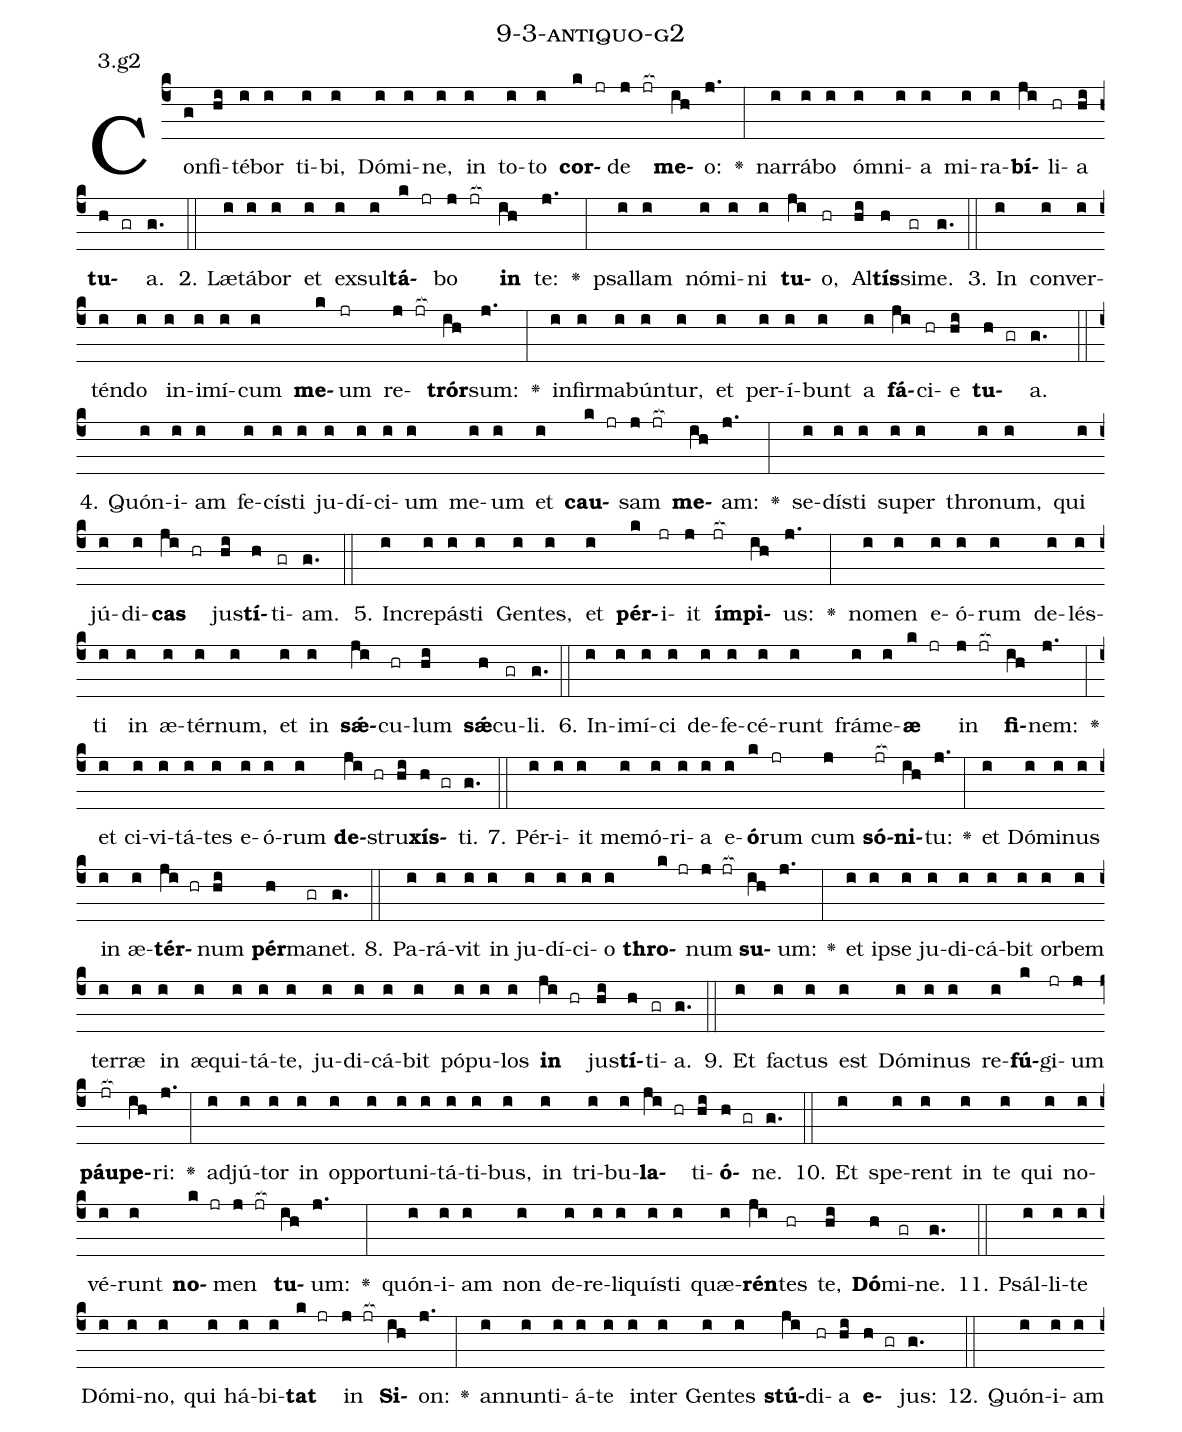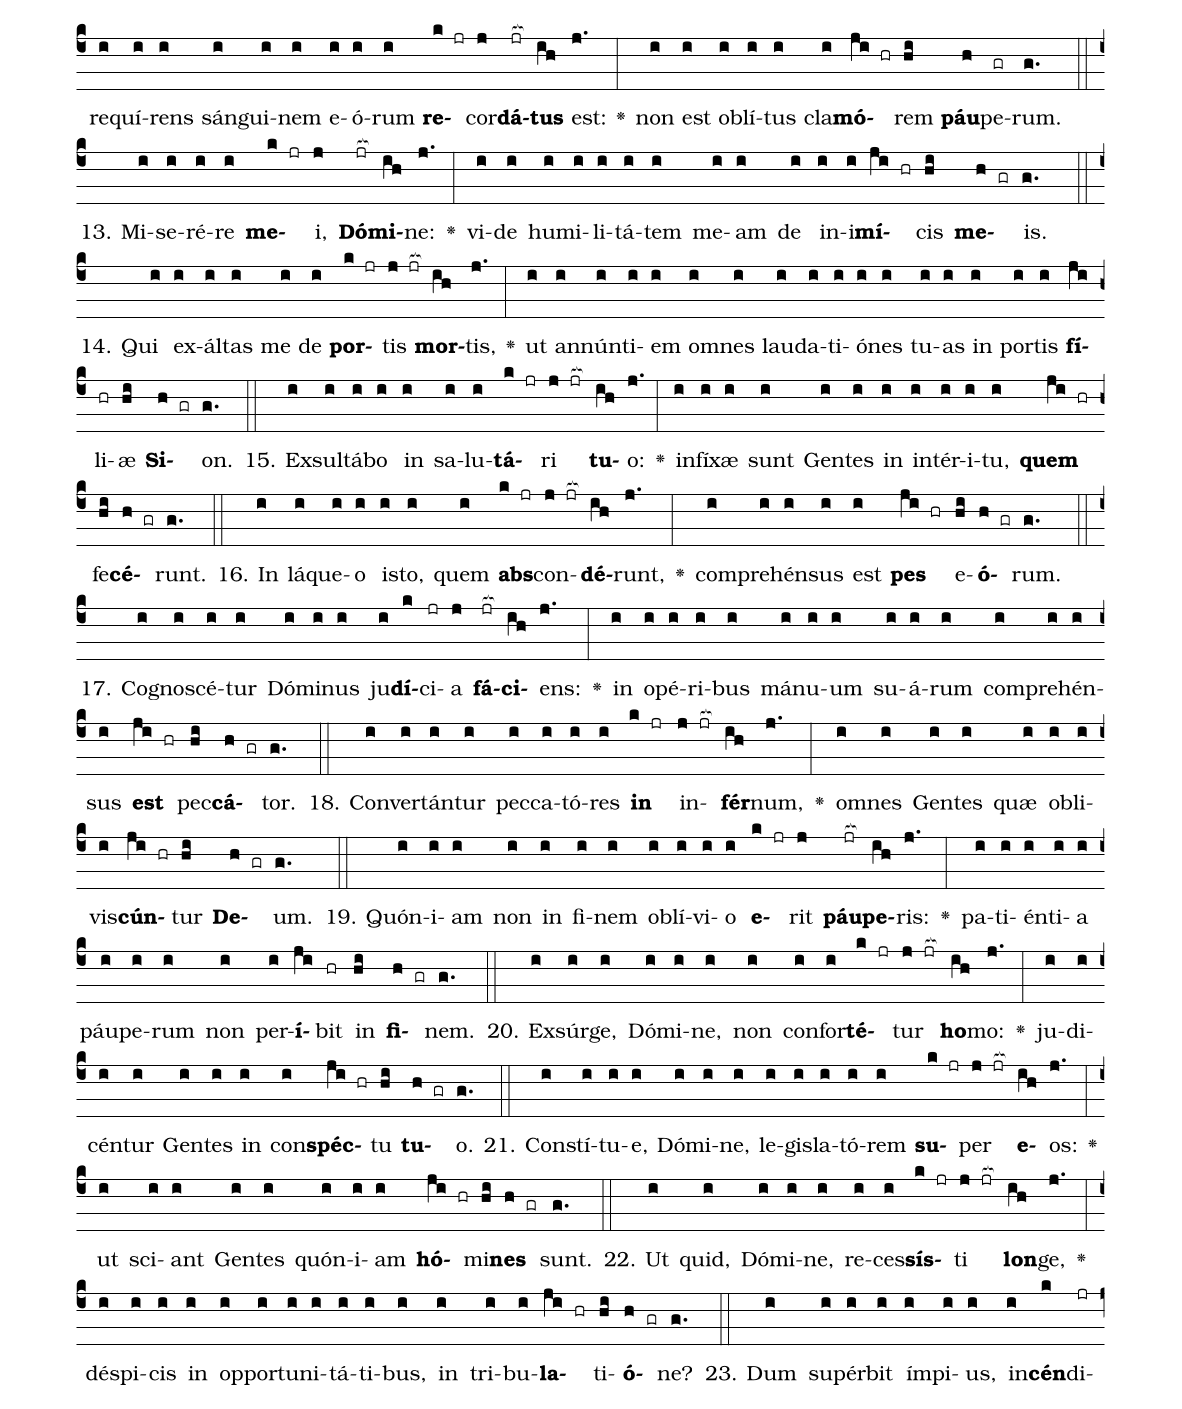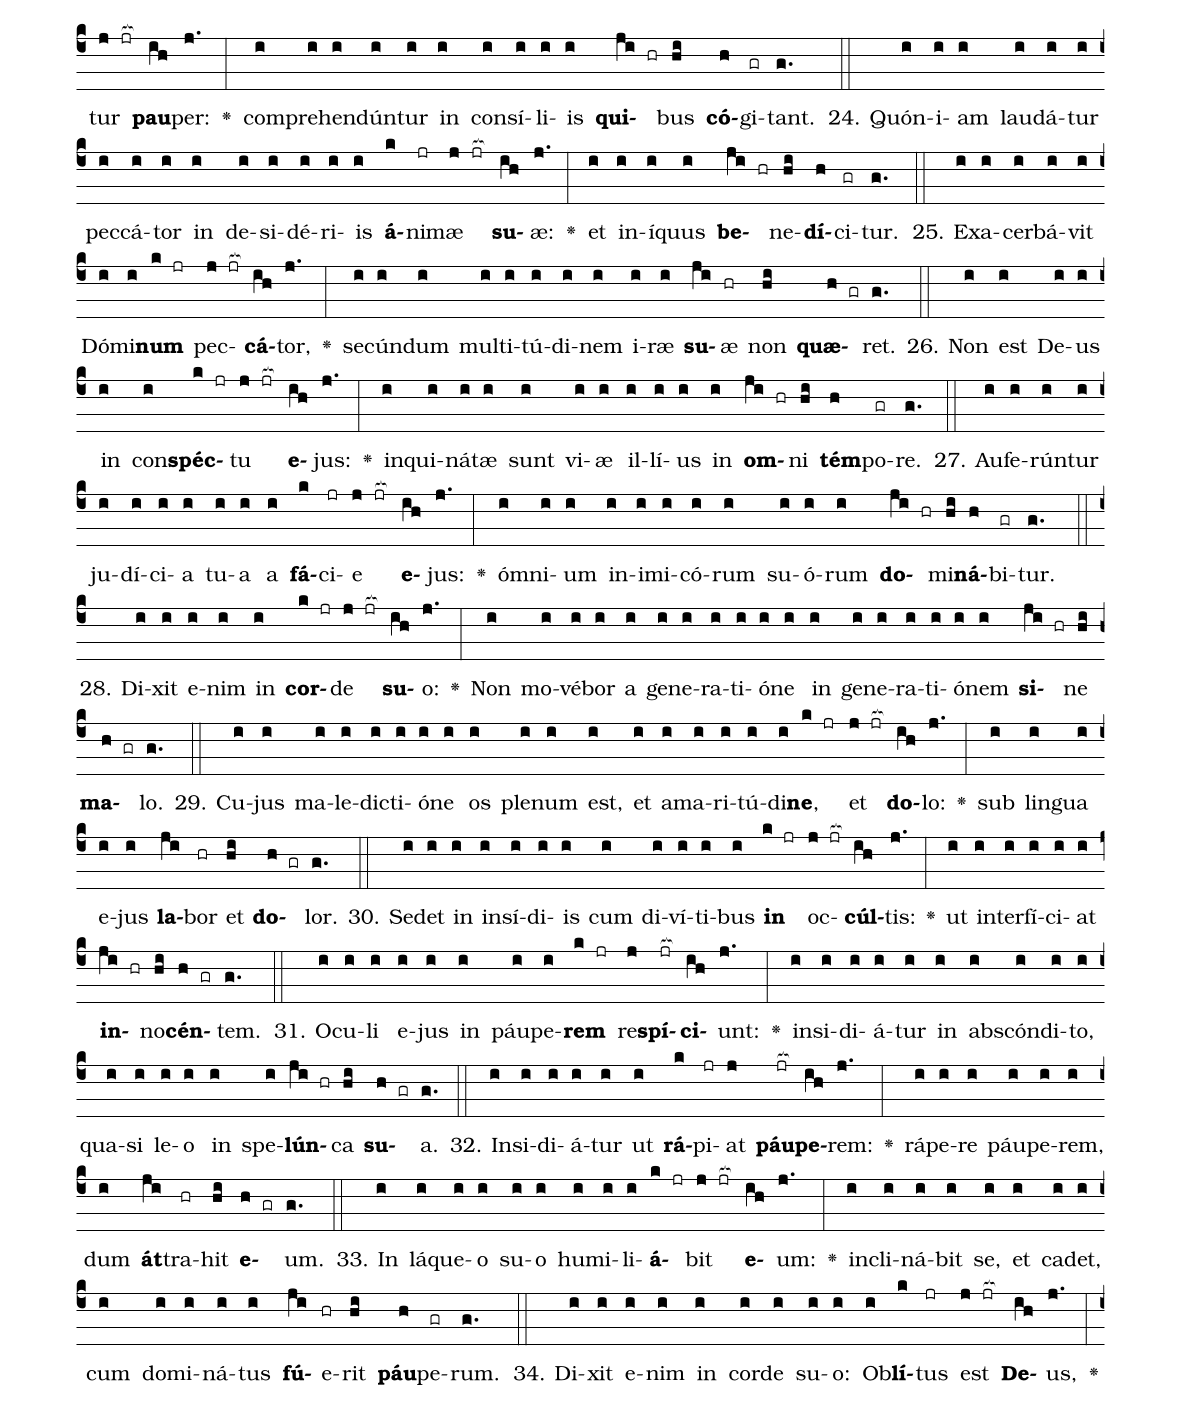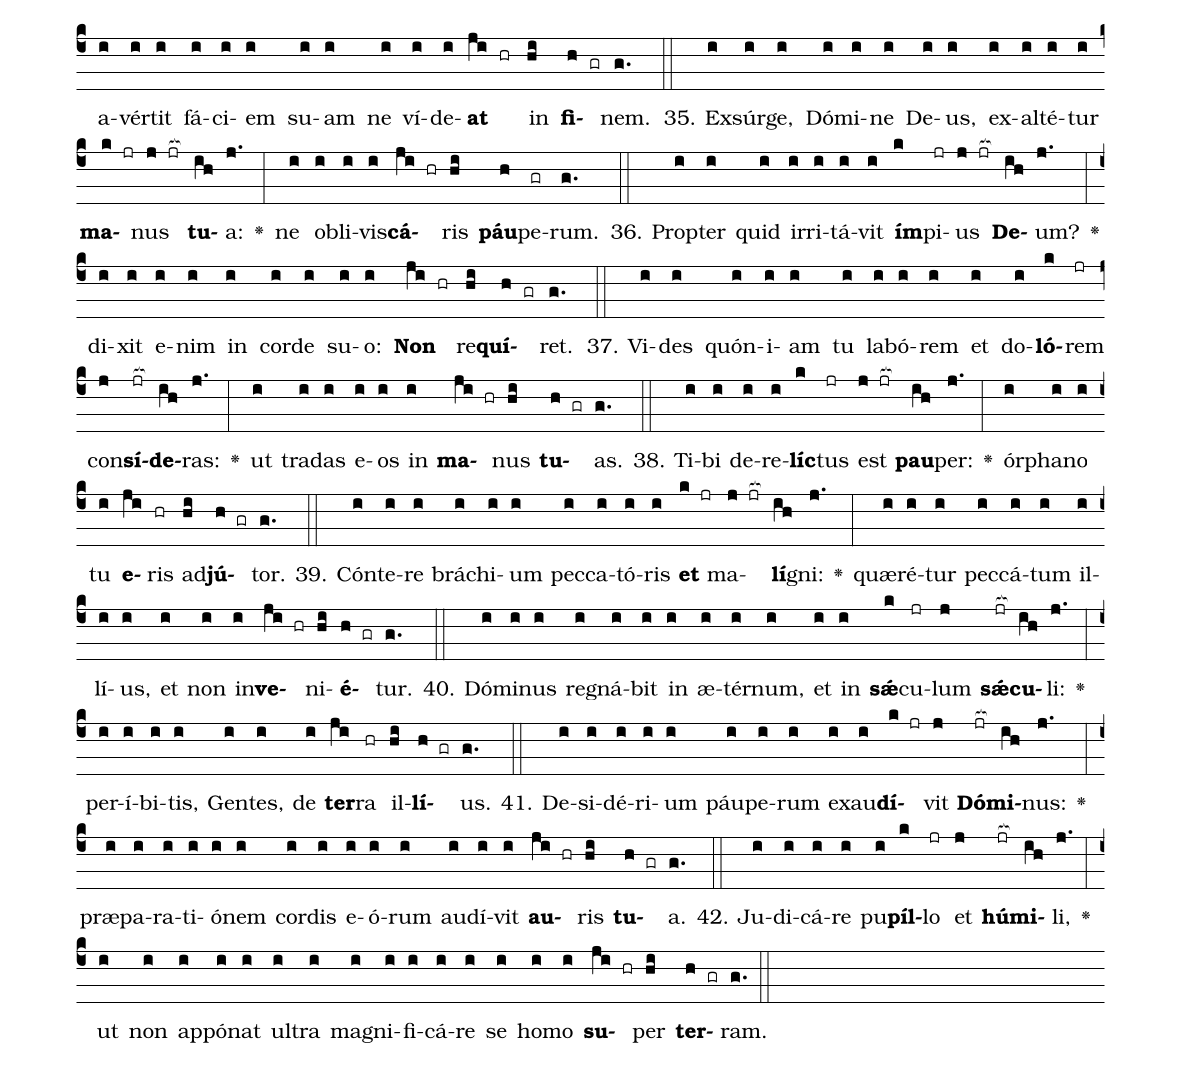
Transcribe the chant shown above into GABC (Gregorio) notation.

name: 9-3-antiquo-g2;
annotation: 3.g2;
%%
(c4)Con(g)fi(hi)té(i)bor(i) ti(i)bi,(i) Dó(i)mi(i)ne,(i) in(i) to(i)to(i) <b>cor</b>(k jr)de(j jr[ocb:1{]) <b>me</b>(ih[ocb:0}])o:(j.) <v>\greheightstar</v>(:) nar(i)rá(i)bo(i) óm(i)ni(i)a(i) mi(i)ra(i)<b>bí</b>(ji)li(hr)a(hi) <b>tu</b>(h gr)a.(g.) (::)
2. Læ(i)tá(i)bor(i) et(i) ex(i)sul(i)<b>tá</b>(k jr)bo(j jr[ocb:1{]) <b>in</b>(ih[ocb:0}]) te:(j.) <v>\greheightstar</v>(:) psal(i)lam(i) nó(i)mi(i)ni(i) <b>tu</b>(ji)o,(hr) Al(hi)<b>tís</b>(h)si(gr)me.(g.) (::)
3. In(i) con(i)ver(i)tén(i)do(i) in(i)i(i)mí(i)cum(i) <b>me</b>(k)um(jr) re(j jr[ocb:1{])<b>trór</b>(ih[ocb:0}])sum:(j.) <v>\greheightstar</v>(:) in(i)fir(i)ma(i)bún(i)tur,(i) et(i) per(i)í(i)bunt(i) a(i) <b>fá</b>(ji)ci(hr)e(hi) <b>tu</b>(h gr)a.(g.) (::)
4. Quón(i)i(i)am(i) fe(i)cís(i)ti(i) ju(i)dí(i)ci(i)um(i) me(i)um(i) et(i) <b>cau</b>(k jr)sam(j jr[ocb:1{]) <b>me</b>(ih[ocb:0}])am:(j.) <v>\greheightstar</v>(:) se(i)dís(i)ti(i) su(i)per(i) thro(i)num,(i) qui(i) jú(i)di(i)<b>cas</b>(ji hr) jus(hi)<b>tí</b>(h)ti(gr)am.(g.) (::)
5. In(i)cre(i)pás(i)ti(i) Gen(i)tes,(i) et(i) <b>pér</b>(k)i(jr)it(j) <b>ím</b>(jr[ocb:1{])<b>pi</b>(ih[ocb:0}])us:(j.) <v>\greheightstar</v>(:) no(i)men(i) e(i)ó(i)rum(i) de(i)lés(i)ti(i) in(i) æ(i)tér(i)num,(i) et(i) in(i) <b>sǽ</b>(ji)cu(hr)lum(hi) <b>sǽ</b>(h)cu(gr)li.(g.) (::)
6. In(i)i(i)mí(i)ci(i) de(i)fe(i)cé(i)runt(i) frá(i)me(i)<b>æ</b>(k jr) in(j jr[ocb:1{]) <b>fi</b>(ih[ocb:0}])nem:(j.) <v>\greheightstar</v>(:) et(i) ci(i)vi(i)tá(i)tes(i) e(i)ó(i)rum(i) <b>de</b>(ji hr)stru(hi)<b>xís</b>(h gr)ti.(g.) (::)
7. Pér(i)i(i)it(i) me(i)mó(i)ri(i)a(i) e(i)<b>ó</b>(k)rum(jr) cum(j) <b>só</b>(jr[ocb:1{])<b>ni</b>(ih[ocb:0}])tu:(j.) <v>\greheightstar</v>(:) et(i) Dó(i)mi(i)nus(i) in(i) æ(i)<b>tér</b>(ji hr)num(hi) <b>pér</b>(h)ma(gr)net.(g.) (::)
8. Pa(i)rá(i)vit(i) in(i) ju(i)dí(i)ci(i)o(i) <b>thro</b>(k jr)num(j jr[ocb:1{]) <b>su</b>(ih[ocb:0}])um:(j.) <v>\greheightstar</v>(:) et(i) ip(i)se(i) ju(i)di(i)cá(i)bit(i) or(i)bem(i) ter(i)ræ(i) in(i) æ(i)qui(i)tá(i)te,(i) ju(i)di(i)cá(i)bit(i) pó(i)pu(i)los(i) <b>in</b>(ji hr) jus(hi)<b>tí</b>(h)ti(gr)a.(g.) (::)
9. Et(i) fac(i)tus(i) est(i) Dó(i)mi(i)nus(i) re(i)<b>fú</b>(k)gi(jr)um(j) <b>páu</b>(jr[ocb:1{])<b>pe</b>(ih[ocb:0}])ri:(j.) <v>\greheightstar</v>(:) ad(i)jú(i)tor(i) in(i) op(i)por(i)tu(i)ni(i)tá(i)ti(i)bus,(i) in(i) tri(i)bu(i)<b>la</b>(ji hr)ti(hi)<b>ó</b>(h gr)ne.(g.) (::)
10. Et(i) spe(i)rent(i) in(i) te(i) qui(i) no(i)vé(i)runt(i) <b>no</b>(k jr)men(j jr[ocb:1{]) <b>tu</b>(ih[ocb:0}])um:(j.) <v>\greheightstar</v>(:) quón(i)i(i)am(i) non(i) de(i)re(i)li(i)quís(i)ti(i) quæ(i)<b>rén</b>(ji)tes(hr) te,(hi) <b>Dó</b>(h)mi(gr)ne.(g.) (::)
11. Psál(i)li(i)te(i) Dó(i)mi(i)no,(i) qui(i) há(i)bi(i)<b>tat</b>(k jr) in(j jr[ocb:1{]) <b>Si</b>(ih[ocb:0}])on:(j.) <v>\greheightstar</v>(:) an(i)nun(i)ti(i)á(i)te(i) in(i)ter(i) Gen(i)tes(i) <b>stú</b>(ji)di(hr)a(hi) <b>e</b>(h gr)jus:(g.) (::)
12. Quón(i)i(i)am(i) re(i)quí(i)rens(i) sán(i)gui(i)nem(i) e(i)ó(i)rum(i) <b>re</b>(k jr)cor(j)<b>dá</b>(jr[ocb:1{])<b>tus</b>(ih[ocb:0}]) est:(j.) <v>\greheightstar</v>(:) non(i) est(i) ob(i)lí(i)tus(i) cla(i)<b>mó</b>(ji hr)rem(hi) <b>páu</b>(h)pe(gr)rum.(g.) (::)
13. Mi(i)se(i)ré(i)re(i) <b>me</b>(k jr)i,(j) <b>Dó</b>(jr[ocb:1{])<b>mi</b>(ih[ocb:0}])ne:(j.) <v>\greheightstar</v>(:) vi(i)de(i) hu(i)mi(i)li(i)tá(i)tem(i) me(i)am(i) de(i) in(i)i(i)<b>mí</b>(ji hr)cis(hi) <b>me</b>(h gr)is.(g.) (::)
14. Qui(i) ex(i)ál(i)tas(i) me(i) de(i) <b>por</b>(k jr)tis(j jr[ocb:1{]) <b>mor</b>(ih[ocb:0}])tis,(j.) <v>\greheightstar</v>(:) ut(i) an(i)nún(i)ti(i)em(i) om(i)nes(i) lau(i)da(i)ti(i)ó(i)nes(i) tu(i)as(i) in(i) por(i)tis(i) <b>fí</b>(ji)li(hr)æ(hi) <b>Si</b>(h gr)on.(g.) (::)
15. Ex(i)sul(i)tá(i)bo(i) in(i) sa(i)lu(i)<b>tá</b>(k jr)ri(j jr[ocb:1{]) <b>tu</b>(ih[ocb:0}])o:(j.) <v>\greheightstar</v>(:) in(i)fí(i)xæ(i) sunt(i) Gen(i)tes(i) in(i) in(i)tér(i)i(i)tu,(i) <b>quem</b>(ji hr) fe(hi)<b>cé</b>(h gr)runt.(g.) (::)
16. In(i) lá(i)que(i)o(i) is(i)to,(i) quem(i) <b>abs</b>(k jr)con(j jr[ocb:1{])<b>dé</b>(ih[ocb:0}])runt,(j.) <v>\greheightstar</v>(:) com(i)pre(i)hén(i)sus(i) est(i) <b>pes</b>(ji hr) e(hi)<b>ó</b>(h gr)rum.(g.) (::)
17. Co(i)gno(i)scé(i)tur(i) Dó(i)mi(i)nus(i) ju(i)<b>dí</b>(k)ci(jr)a(j) <b>fá</b>(jr[ocb:1{])<b>ci</b>(ih[ocb:0}])ens:(j.) <v>\greheightstar</v>(:) in(i) o(i)pé(i)ri(i)bus(i) má(i)nu(i)um(i) su(i)á(i)rum(i) com(i)pre(i)hén(i)sus(i) <b>est</b>(ji hr) pec(hi)<b>cá</b>(h gr)tor.(g.) (::)
18. Con(i)ver(i)tán(i)tur(i) pec(i)ca(i)tó(i)res(i) <b>in</b>(k jr) in(j jr[ocb:1{])<b>fér</b>(ih[ocb:0}])num,(j.) <v>\greheightstar</v>(:) om(i)nes(i) Gen(i)tes(i) quæ(i) ob(i)li(i)vis(i)<b>cún</b>(ji hr)tur(hi) <b>De</b>(h gr)um.(g.) (::)
19. Quón(i)i(i)am(i) non(i) in(i) fi(i)nem(i) ob(i)lí(i)vi(i)o(i) <b>e</b>(k jr)rit(j) <b>páu</b>(jr[ocb:1{])<b>pe</b>(ih[ocb:0}])ris:(j.) <v>\greheightstar</v>(:) pa(i)ti(i)én(i)ti(i)a(i) páu(i)pe(i)rum(i) non(i) per(i)<b>í</b>(ji)bit(hr) in(hi) <b>fi</b>(h gr)nem.(g.) (::)
20. Ex(i)súr(i)ge,(i) Dó(i)mi(i)ne,(i) non(i) con(i)for(i)<b>té</b>(k jr)tur(j jr[ocb:1{]) <b>ho</b>(ih[ocb:0}])mo:(j.) <v>\greheightstar</v>(:) ju(i)di(i)cén(i)tur(i) Gen(i)tes(i) in(i) con(i)<b>spéc</b>(ji hr)tu(hi) <b>tu</b>(h gr)o.(g.) (::)
21. Con(i)stí(i)tu(i)e,(i) Dó(i)mi(i)ne,(i) le(i)gis(i)la(i)tó(i)rem(i) <b>su</b>(k jr)per(j jr[ocb:1{]) <b>e</b>(ih[ocb:0}])os:(j.) <v>\greheightstar</v>(:) ut(i) sci(i)ant(i) Gen(i)tes(i) quón(i)i(i)am(i) <b>hó</b>(ji hr)mi(hi)<b>nes</b>(h gr) sunt.(g.) (::)
22. Ut(i) quid,(i) Dó(i)mi(i)ne,(i) re(i)ces(i)<b>sís</b>(k jr)ti(j jr[ocb:1{]) <b>lon</b>(ih[ocb:0}])ge,(j.) <v>\greheightstar</v>(:) dé(i)spi(i)cis(i) in(i) op(i)por(i)tu(i)ni(i)tá(i)ti(i)bus,(i) in(i) tri(i)bu(i)<b>la</b>(ji hr)ti(hi)<b>ó</b>(h gr)ne?(g.) (::)
23. Dum(i) su(i)pér(i)bit(i) ím(i)pi(i)us,(i) in(i)<b>cén</b>(k)di(jr)tur(j jr[ocb:1{]) <b>pau</b>(ih[ocb:0}])per:(j.) <v>\greheightstar</v>(:) com(i)pre(i)hen(i)dún(i)tur(i) in(i) con(i)sí(i)li(i)is(i) <b>qui</b>(ji hr)bus(hi) <b>có</b>(h)gi(gr)tant.(g.) (::)
24. Quón(i)i(i)am(i) lau(i)dá(i)tur(i) pec(i)cá(i)tor(i) in(i) de(i)si(i)dé(i)ri(i)is(i) <b>á</b>(k)ni(jr)mæ(j jr[ocb:1{]) <b>su</b>(ih[ocb:0}])æ:(j.) <v>\greheightstar</v>(:) et(i) in(i)í(i)quus(i) <b>be</b>(ji hr)ne(hi)<b>dí</b>(h)ci(gr)tur.(g.) (::)
25. Ex(i)a(i)cer(i)bá(i)vit(i) Dó(i)mi(i)<b>num</b>(k jr) pec(j jr[ocb:1{])<b>cá</b>(ih[ocb:0}])tor,(j.) <v>\greheightstar</v>(:) se(i)cún(i)dum(i) mul(i)ti(i)tú(i)di(i)nem(i) i(i)ræ(i) <b>su</b>(ji)æ(hr) non(hi) <b>quæ</b>(h gr)ret.(g.) (::)
26. Non(i) est(i) De(i)us(i) in(i) con(i)<b>spéc</b>(k jr)tu(j jr[ocb:1{]) <b>e</b>(ih[ocb:0}])jus:(j.) <v>\greheightstar</v>(:) in(i)qui(i)ná(i)tæ(i) sunt(i) vi(i)æ(i) il(i)lí(i)us(i) in(i) <b>om</b>(ji hr)ni(hi) <b>tém</b>(h)po(gr)re.(g.) (::)
27. Au(i)fe(i)rún(i)tur(i) ju(i)dí(i)ci(i)a(i) tu(i)a(i) a(i) <b>fá</b>(k)ci(jr)e(j jr[ocb:1{]) <b>e</b>(ih[ocb:0}])jus:(j.) <v>\greheightstar</v>(:) óm(i)ni(i)um(i) in(i)i(i)mi(i)có(i)rum(i) su(i)ó(i)rum(i) <b>do</b>(ji hr)mi(hi)<b>ná</b>(h)bi(gr)tur.(g.) (::)
28. Di(i)xit(i) e(i)nim(i) in(i) <b>cor</b>(k jr)de(j jr[ocb:1{]) <b>su</b>(ih[ocb:0}])o:(j.) <v>\greheightstar</v>(:) Non(i) mo(i)vé(i)bor(i) a(i) ge(i)ne(i)ra(i)ti(i)ó(i)ne(i) in(i) ge(i)ne(i)ra(i)ti(i)ó(i)nem(i) <b>si</b>(ji hr)ne(hi) <b>ma</b>(h gr)lo.(g.) (::)
29. Cu(i)jus(i) ma(i)le(i)dic(i)ti(i)ó(i)ne(i) os(i) ple(i)num(i) est,(i) et(i) a(i)ma(i)ri(i)tú(i)di(i)<b>ne</b>,(k jr) et(j jr[ocb:1{]) <b>do</b>(ih[ocb:0}])lo:(j.) <v>\greheightstar</v>(:) sub(i) lin(i)gua(i) e(i)jus(i) <b>la</b>(ji)bor(hr) et(hi) <b>do</b>(h gr)lor.(g.) (::)
30. Se(i)det(i) in(i) in(i)sí(i)di(i)is(i) cum(i) di(i)ví(i)ti(i)bus(i) <b>in</b>(k jr) oc(j jr[ocb:1{])<b>cúl</b>(ih[ocb:0}])tis:(j.) <v>\greheightstar</v>(:) ut(i) in(i)ter(i)fí(i)ci(i)at(i) <b>in</b>(ji hr)no(hi)<b>cén</b>(h gr)tem.(g.) (::)
31. O(i)cu(i)li(i) e(i)jus(i) in(i) páu(i)pe(i)<b>rem</b>(k jr) re(j)<b>spí</b>(jr[ocb:1{])<b>ci</b>(ih[ocb:0}])unt:(j.) <v>\greheightstar</v>(:) in(i)si(i)di(i)á(i)tur(i) in(i) abs(i)cón(i)di(i)to,(i) qua(i)si(i) le(i)o(i) in(i) spe(i)<b>lún</b>(ji hr)ca(hi) <b>su</b>(h gr)a.(g.) (::)
32. In(i)si(i)di(i)á(i)tur(i) ut(i) <b>rá</b>(k)pi(jr)at(j) <b>páu</b>(jr[ocb:1{])<b>pe</b>(ih[ocb:0}])rem:(j.) <v>\greheightstar</v>(:) rá(i)pe(i)re(i) páu(i)pe(i)rem,(i) dum(i) <b>át</b>(ji)tra(hr)hit(hi) <b>e</b>(h gr)um.(g.) (::)
33. In(i) lá(i)que(i)o(i) su(i)o(i) hu(i)mi(i)li(i)<b>á</b>(k jr)bit(j jr[ocb:1{]) <b>e</b>(ih[ocb:0}])um:(j.) <v>\greheightstar</v>(:) in(i)cli(i)ná(i)bit(i) se,(i) et(i) ca(i)det,(i) cum(i) do(i)mi(i)ná(i)tus(i) <b>fú</b>(ji)e(hr)rit(hi) <b>páu</b>(h)pe(gr)rum.(g.) (::)
34. Di(i)xit(i) e(i)nim(i) in(i) cor(i)de(i) su(i)o:(i) Ob(i)<b>lí</b>(k)tus(jr) est(j jr[ocb:1{]) <b>De</b>(ih[ocb:0}])us,(j.) <v>\greheightstar</v>(:) a(i)vér(i)tit(i) fá(i)ci(i)em(i) su(i)am(i) ne(i) ví(i)de(i)<b>at</b>(ji hr) in(hi) <b>fi</b>(h gr)nem.(g.) (::)
35. Ex(i)súr(i)ge,(i) Dó(i)mi(i)ne(i) De(i)us,(i) ex(i)al(i)té(i)tur(i) <b>ma</b>(k jr)nus(j jr[ocb:1{]) <b>tu</b>(ih[ocb:0}])a:(j.) <v>\greheightstar</v>(:) ne(i) ob(i)li(i)vis(i)<b>cá</b>(ji hr)ris(hi) <b>páu</b>(h)pe(gr)rum.(g.) (::)
36. Prop(i)ter(i) quid(i) ir(i)ri(i)tá(i)vit(i) <b>ím</b>(k)pi(jr)us(j jr[ocb:1{]) <b>De</b>(ih[ocb:0}])um?(j.) <v>\greheightstar</v>(:) di(i)xit(i) e(i)nim(i) in(i) cor(i)de(i) su(i)o:(i) <b>Non</b>(ji hr) re(hi)<b>quí</b>(h gr)ret.(g.) (::)
37. Vi(i)des(i) quón(i)i(i)am(i) tu(i) la(i)bó(i)rem(i) et(i) do(i)<b>ló</b>(k)rem(jr) con(j)<b>sí</b>(jr[ocb:1{])<b>de</b>(ih[ocb:0}])ras:(j.) <v>\greheightstar</v>(:) ut(i) tra(i)das(i) e(i)os(i) in(i) <b>ma</b>(ji hr)nus(hi) <b>tu</b>(h gr)as.(g.) (::)
38. Ti(i)bi(i) de(i)re(i)<b>líc</b>(k)tus(jr) est(j jr[ocb:1{]) <b>pau</b>(ih[ocb:0}])per:(j.) <v>\greheightstar</v>(:) ór(i)pha(i)no(i) tu(i) <b>e</b>(ji)ris(hr) ad(hi)<b>jú</b>(h gr)tor.(g.) (::)
39. Cón(i)te(i)re(i) brá(i)chi(i)um(i) pec(i)ca(i)tó(i)ris(i) <b>et</b>(k jr) ma(j jr[ocb:1{])<b>lí</b>(ih[ocb:0}])gni:(j.) <v>\greheightstar</v>(:) quæ(i)ré(i)tur(i) pec(i)cá(i)tum(i) il(i)lí(i)us,(i) et(i) non(i) in(i)<b>ve</b>(ji hr)ni(hi)<b>é</b>(h gr)tur.(g.) (::)
40. Dó(i)mi(i)nus(i) re(i)gná(i)bit(i) in(i) æ(i)tér(i)num,(i) et(i) in(i) <b>sǽ</b>(k)cu(jr)lum(j) <b>sǽ</b>(jr[ocb:1{])<b>cu</b>(ih[ocb:0}])li:(j.) <v>\greheightstar</v>(:) per(i)í(i)bi(i)tis,(i) Gen(i)tes,(i) de(i) <b>ter</b>(ji)ra(hr) il(hi)<b>lí</b>(h gr)us.(g.) (::)
41. De(i)si(i)dé(i)ri(i)um(i) páu(i)pe(i)rum(i) ex(i)au(i)<b>dí</b>(k jr)vit(j) <b>Dó</b>(jr[ocb:1{])<b>mi</b>(ih[ocb:0}])nus:(j.) <v>\greheightstar</v>(:) præ(i)pa(i)ra(i)ti(i)ó(i)nem(i) cor(i)dis(i) e(i)ó(i)rum(i) au(i)dí(i)vit(i) <b>au</b>(ji hr)ris(hi) <b>tu</b>(h gr)a.(g.) (::)
42. Ju(i)di(i)cá(i)re(i) pu(i)<b>píl</b>(k)lo(jr) et(j) <b>hú</b>(jr[ocb:1{])<b>mi</b>(ih[ocb:0}])li,(j.) <v>\greheightstar</v>(:) ut(i) non(i) ap(i)pó(i)nat(i) ul(i)tra(i) ma(i)gni(i)fi(i)cá(i)re(i) se(i) ho(i)mo(i) <b>su</b>(ji hr)per(hi) <b>ter</b>(h gr)ram.(g.) (::)
